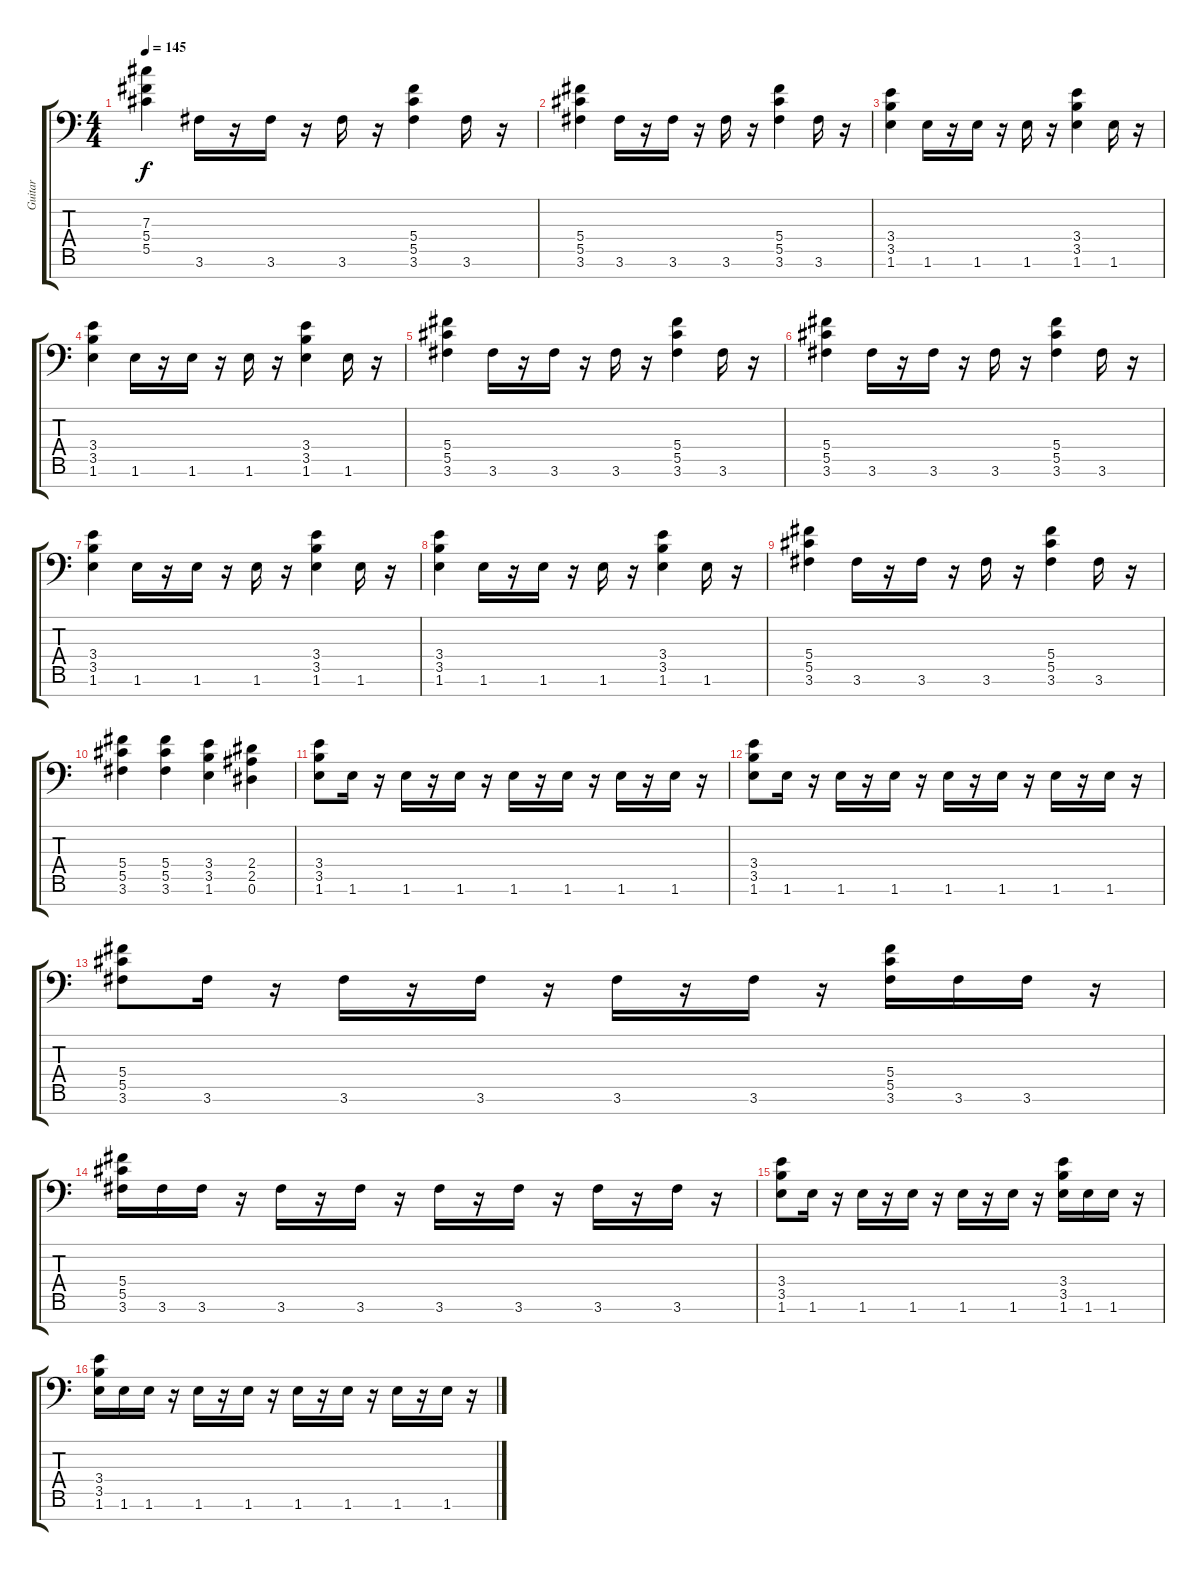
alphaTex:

\track ("Guitar" "Guitar") {instrument distortionguitar}
\staff {score tabs}
\tuning (Eb4 Bb3 Gb3 Db3 Ab2 Eb2 Bb1) {hide}
\ts (4 4)
\tempo 145
\clef f4
\ks c
(7.3 5.4 5.5).4{dy f} 3.6.16 r.16 3.6.16 r.16 3.6.16 r.16 (5.4 5.5 3.6).4 3.6.16 r.16 |
(5.4 5.5 3.6).4 3.6.16 r.16 3.6.16 r.16 3.6.16 r.16 (5.4 5.5 3.6).4 3.6.16 r.16 |
(3.4 3.5 1.6).4 1.6.16 r.16 1.6.16 r.16 1.6.16 r.16 (3.4 3.5 1.6).4 1.6.16 r.16 |
(3.4 3.5 1.6).4 1.6.16 r.16 1.6.16 r.16 1.6.16 r.16 (3.4 3.5 1.6).4 1.6.16 r.16 |
(5.4 5.5 3.6).4 3.6.16 r.16 3.6.16 r.16 3.6.16 r.16 (5.4 5.5 3.6).4 3.6.16 r.16 |
(5.4 5.5 3.6).4 3.6.16 r.16 3.6.16 r.16 3.6.16 r.16 (5.4 5.5 3.6).4 3.6.16 r.16 |
(3.4 3.5 1.6).4 1.6.16 r.16 1.6.16 r.16 1.6.16 r.16 (3.4 3.5 1.6).4 1.6.16 r.16 |
(3.4 3.5 1.6).4 1.6.16 r.16 1.6.16 r.16 1.6.16 r.16 (3.4 3.5 1.6).4 1.6.16 r.16 |
(5.4 5.5 3.6).4 3.6.16 r.16 3.6.16 r.16 3.6.16 r.16 (5.4 5.5 3.6).4 3.6.16 r.16 |
(5.4 5.5 3.6).4 (5.4 5.5 3.6).4 (3.4 3.5 1.6).4 (2.4 2.5 0.6).4 |
(3.4 3.5 1.6).8 1.6.16 r.16 1.6.16 r.16 1.6.16 r.16 1.6.16 r.16 1.6.16 r.16 1.6.16 r.16 1.6.16 r.16 |
(3.4 3.5 1.6).8 1.6.16 r.16 1.6.16 r.16 1.6.16 r.16 1.6.16 r.16 1.6.16 r.16 1.6.16 r.16 1.6.16 r.16 |
(5.4 5.5 3.6).8 3.6.16 r.16 3.6.16 r.16 3.6.16 r.16 3.6.16 r.16 3.6.16 r.16 (5.4 5.5 3.6).16 3.6.16 3.6.16 r.16 |
(5.4 5.5 3.6).16 3.6.16 3.6.16 r.16 3.6.16 r.16 3.6.16 r.16 3.6.16 r.16 3.6.16 r.16 3.6.16 r.16 3.6.16 r.16 |
(3.4 3.5 1.6).8 1.6.16 r.16 1.6.16 r.16 1.6.16 r.16 1.6.16 r.16 1.6.16 r.16 (3.4 3.5 1.6).16 1.6.16 1.6.16 r.16 |
(3.4 3.5 1.6).16 1.6.16 1.6.16 r.16 1.6.16 r.16 1.6.16 r.16 1.6.16 r.16 1.6.16 r.16 1.6.16 r.16 1.6.16 r.16
